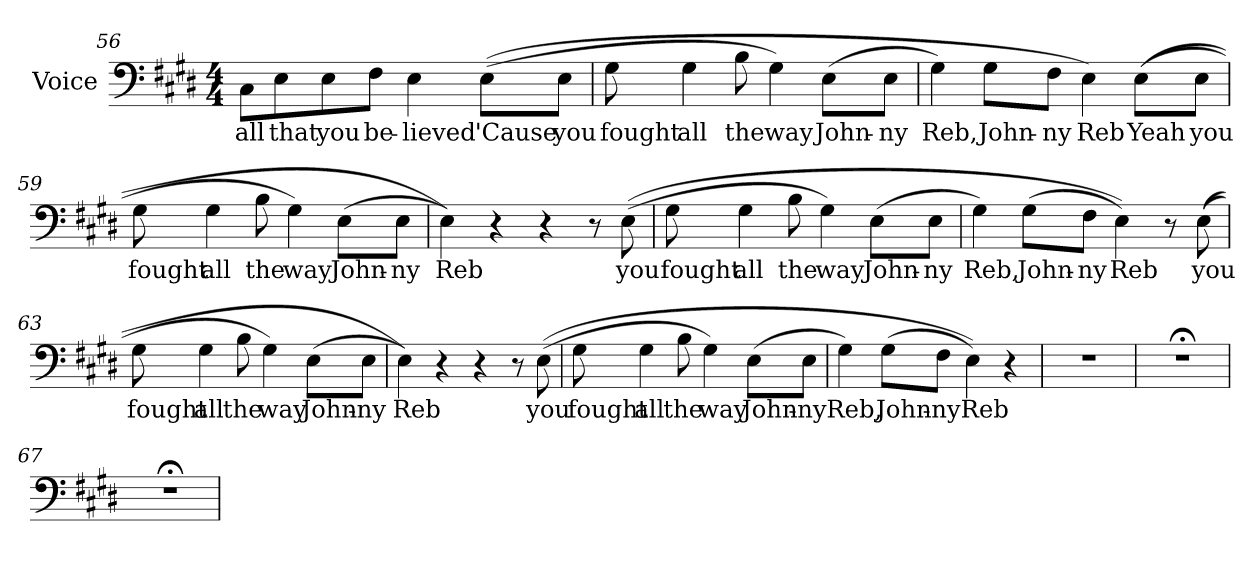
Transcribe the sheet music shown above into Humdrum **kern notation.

**kern	**text
*part1	*part1
*staff1	*staff1
*I"Voice	*
*I'Voice	*
!!LO:LB:g=z
*clefF4	*
*k[f#c#g#d#]	*
*E:	*
*M4/4	*
=56	=56
!	!LO:LY:b:color=#000000
8C#i\L	all
!	!LO:LY:b:color=#000000
8Ei\	that
!	!LO:LY:b:color=#000000
8Ei\	you
!	!LO:LY:b:color=#000000
8F#i\J	be-
!	!LO:LY:b:color=#000000
4Ei\	-lieved
!	!LO:LY:b:color=#000000
((8Ei\L	'Cause
!	!LO:LY:b:color=#000000
8Ei\J	you
=57	=57
!	!LO:LY:b:color=#000000
8G#i\	fought
!	!LO:LY:b:color=#000000
4G#i\	all
!	!LO:LY:b:color=#000000
8Bi\	the
!	!LO:LY:b:color=#000000
4G#i\)	way
!	!LO:LY:b:color=#000000
(8Ei\L	John-
!	!LO:LY:b:color=#000000
8Ei\J	-ny
=58	=58
!	!LO:LY:b:color=#000000
4G#i\)	Reb,
!	!LO:LY:b:color=#000000
8G#i\L	John-
!	!LO:LY:b:color=#000000
8F#i\J	-ny
!	!LO:LY:b:color=#000000
4Ei\)	Reb
!	!LO:LY:b:color=#000000
((8Ei\L	Yeah
!	!LO:LY:b:color=#000000
8Ei\J	you
!!LO:LB:g=z
=59	=59
!	!LO:LY:b:color=#000000
8G#i\	fought
!	!LO:LY:b:color=#000000
4G#i\	all
!	!LO:LY:b:color=#000000
8Bi\	the
!	!LO:LY:b:color=#000000
4G#i\)	way
!	!LO:LY:b:color=#000000
(8Ei\L	John-
!	!LO:LY:b:color=#000000
8Ei\J	-ny
=60	=60
!	!LO:LY:b:color=#000000
4Ei\))	Reb
4r	.
4r	.
8r	.
!	!LO:LY:b:color=#000000
((8Ei\	you
=61	=61
!	!LO:LY:b:color=#000000
8G#i\	fought
!	!LO:LY:b:color=#000000
4G#i\	all
!	!LO:LY:b:color=#000000
8Bi\	the
!	!LO:LY:b:color=#000000
4G#i\)	way
!	!LO:LY:b:color=#000000
(8Ei\L	John-
!	!LO:LY:b:color=#000000
8Ei\J	-ny
!!LO:LB:g=z
=62	=62
!	!LO:LY:b:color=#000000
4G#i\)	Reb,
!	!LO:LY:b:color=#000000
(8G#i\L	John-
!	!LO:LY:b:color=#000000
8F#i\J	-ny
!	!LO:LY:b:color=#000000
4Ei\))	Reb
8r	.
!	!LO:LY:b:color=#000000
((8Ei\	you
=63	=63
!	!LO:LY:b:color=#000000
8G#i\	fought
!	!LO:LY:b:color=#000000
4G#i\	all
!	!LO:LY:b:color=#000000
8Bi\	the
!	!LO:LY:b:color=#000000
4G#i\)	way
!	!LO:LY:b:color=#000000
(8Ei\L	John-
!	!LO:LY:b:color=#000000
8Ei\J	-ny
=64	=64
!	!LO:LY:b:color=#000000
4Ei\))	Reb
4r	.
4r	.
8r	.
!	!LO:LY:b:color=#000000
((8Ei\	you
!!LO:LB:g=z
=65	=65
!	!LO:LY:b:color=#000000
8G#i\	fought
!	!LO:LY:b:color=#000000
4G#i\	all
!	!LO:LY:b:color=#000000
8Bi\	the
!	!LO:LY:b:color=#000000
4G#i\)	way
!	!LO:LY:b:color=#000000
(8Ei\L	John-
!	!LO:LY:b:color=#000000
8Ei\J	-ny
=66	=66
!	!LO:LY:b:color=#000000
4G#i\)	Reb,
!	!LO:LY:b:color=#000000
(8G#i\L	John-
!	!LO:LY:b:color=#000000
8F#i\J	-ny
!	!LO:LY:b:color=#000000
4Ei\))	Reb
4r	.
=67	=67
1r	.
=67X1	=67X1
1r;<	.
=67X2	=67X2
1r;<	.
=	=
*-	*-
